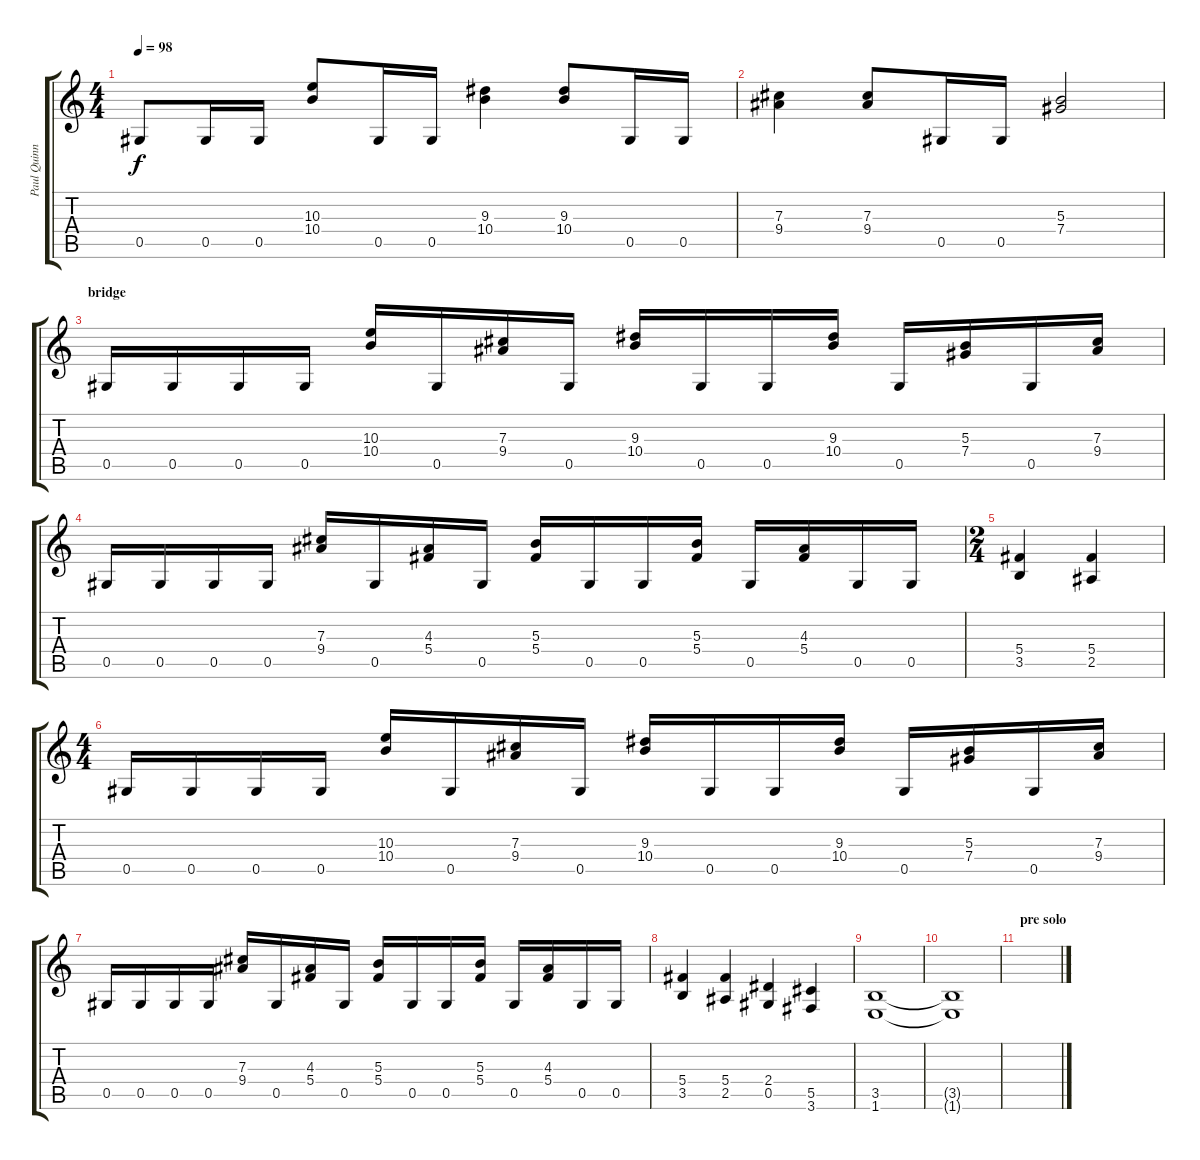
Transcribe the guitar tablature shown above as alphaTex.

\track ("Paul Quinn" "Paul Quinn") {instrument distortionguitar}
\staff {score tabs}
\tuning (Eb4 Bb3 Gb3 Db3 Ab2 Eb2) {hide}
\ts (4 4)
\tempo 98
\clef g2
\ks c
0.5.8{dy f} 0.5.16 0.5.16 (10.3 10.4).8 0.5.16 0.5.16 (9.3 10.4).4 (9.3 10.4).8 0.5.16 0.5.16 |
(7.3 9.4).4 (7.3 9.4).8 0.5.16 0.5.16 (5.3 7.4).2 |
\section ("" "bridge")
0.5.16 0.5.16 0.5.16 0.5.16 (10.3 10.4).16 0.5.16 (7.3 9.4).16 0.5.16 (9.3 10.4).16 0.5.16 0.5.16 (9.3 10.4).16 0.5.16 (5.3 7.4).16 0.5.16 (7.3 9.4).16 |
0.5.16 0.5.16 0.5.16 0.5.16 (7.3 9.4).16 0.5.16 (4.3 5.4).16 0.5.16 (5.3 5.4).16 0.5.16 0.5.16 (5.3 5.4).16 0.5.16 (4.3 5.4).16 0.5.16 0.5.16 |
\ts (2 4)
(5.4 3.5).4 (5.4 2.5).4 |
\ts (4 4)
0.5.16 0.5.16 0.5.16 0.5.16 (10.3 10.4).16 0.5.16 (7.3 9.4).16 0.5.16 (9.3 10.4).16 0.5.16 0.5.16 (9.3 10.4).16 0.5.16 (5.3 7.4).16 0.5.16 (7.3 9.4).16 |
0.5.16 0.5.16 0.5.16 0.5.16 (7.3 9.4).16 0.5.16 (4.3 5.4).16 0.5.16 (5.3 5.4).16 0.5.16 0.5.16 (5.3 5.4).16 0.5.16 (4.3 5.4).16 0.5.16 0.5.16 |
(5.4 3.5).4 (5.4 2.5).4 (2.4 0.5).4 (5.5 3.6).4 |
(3.5 1.6).1 |
(3.5{t} 1.6{t}).1 |
\section ("" "pre solo")
